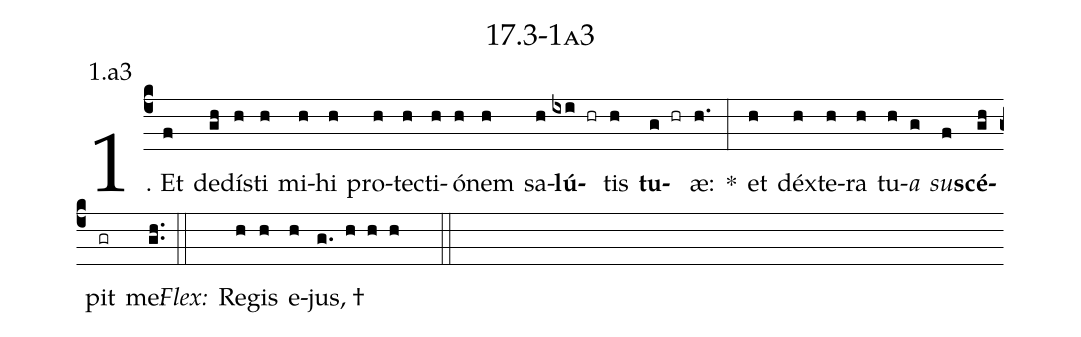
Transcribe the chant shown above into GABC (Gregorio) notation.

name: 17.3-1a3;
annotation: 1.a3;
%%
(c4)1. Et(f) de(gh)dís(h)ti(h) mi(h)hi(h) pro(h)tec(h)ti(h)ó(h)nem(h) sa(h)<b>lú</b>(ixi hr)tis(h) <b>tu</b>(g hr)æ:(h.) *(:) et(h) déx(h)te(h)ra(h) tu(h)<i>a</i>(g) <i>su</i>(f)<b>scé</b>(gh)pit(gr) me:(gh..) (::)
<i>Flex:</i>()  Re(h)gis(h) e(h)jus, †(g. h h h  ::)

%E(h) u(h) o(g) u(f) a(gh) e.(gh..) (::)
